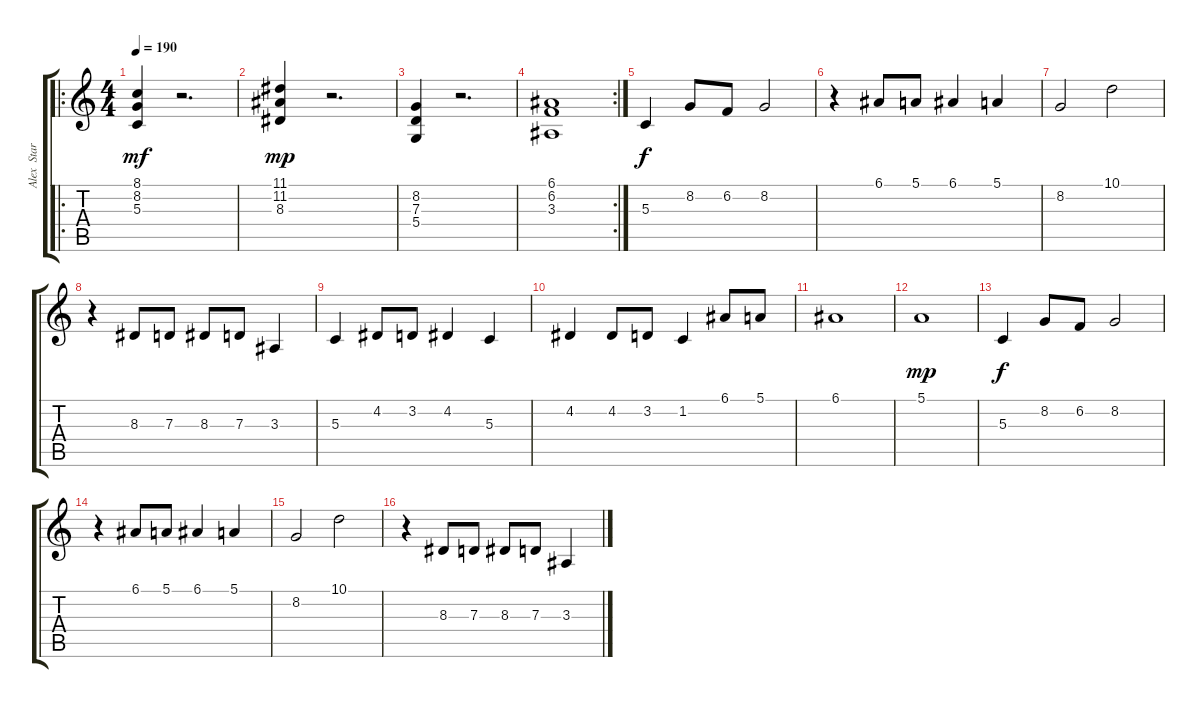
\track ("Alex  Staropli 2" "Alex  Star") {instrument brasssection}
\staff {score tabs}
\tuning (E4 B3 G3 D3 A2 E2) {hide}
\ro
\ts (4 4)
\tempo 190
\clef g2
\ks c
(8.1 8.2 5.3).4{dy mf instrument brasssection} r.2{d} |
(11.1 11.2 8.3).4{dy mp} r.2{d} |
(8.2 7.3 5.4).4 r.2{d} |
\rc 2
(6.1 6.2 3.3).1 |
\section ("" "")
5.3.4{dy f} 8.2.8 6.2.8 8.2.2 |
r.4 6.1.8 5.1.8 6.1.4 5.1.4 |
8.2.2 10.1.2 |
r.4 8.3.8 7.3.8 8.3.8 7.3.8 3.3.4 |
5.3.4 4.2.8 3.2.8 4.2.4 5.3.4 |
4.2.4 4.2.8 3.2.8 1.2.4 6.1.8 5.1.8 |
6.1.1 |
5.1.1{dy mp} |
5.3.4{dy f} 8.2.8 6.2.8 8.2.2 |
r.4 6.1.8 5.1.8 6.1.4 5.1.4 |
8.2.2 10.1.2 |
r.4 8.3.8 7.3.8 8.3.8 7.3.8 3.3.4
